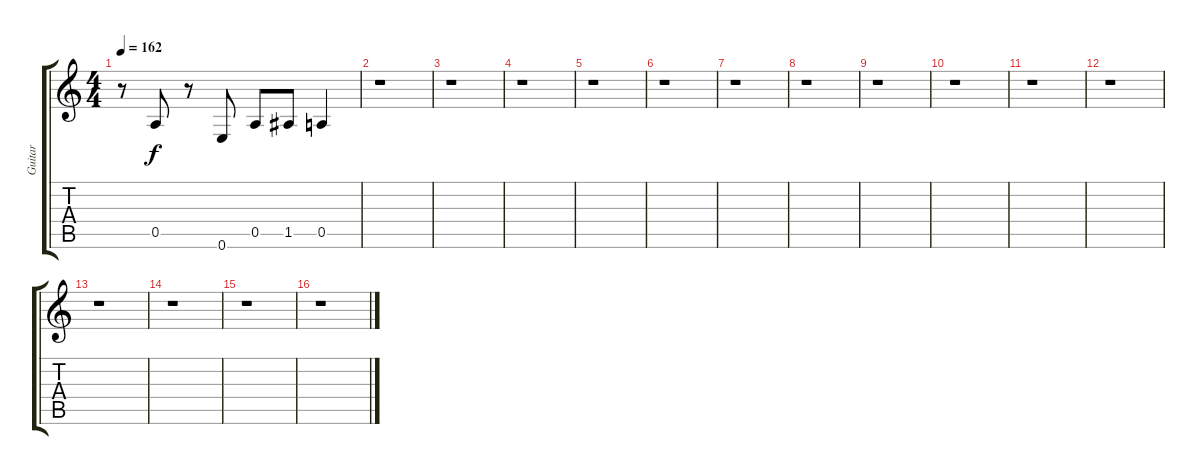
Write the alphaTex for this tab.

\track ("Guitar" "Guitar") {instrument electricguitarclean}
\staff {score tabs}
\tuning (E4 B3 G3 D3 A2 E2) {hide}
\ts (4 4)
\tempo 162
\clef g2
\ks c
r.8{dy f} 0.5.8 r.8 0.6.8 0.5.8 1.5.8 0.5.4 |
r.1 |
r.1 |
r.1 |
r.1 |
r.1 |
r.1 |
r.1 |
r.1 |
r.1 |
r.1 |
r.1 |
r.1 |
r.1 |
r.1 |
r.1
